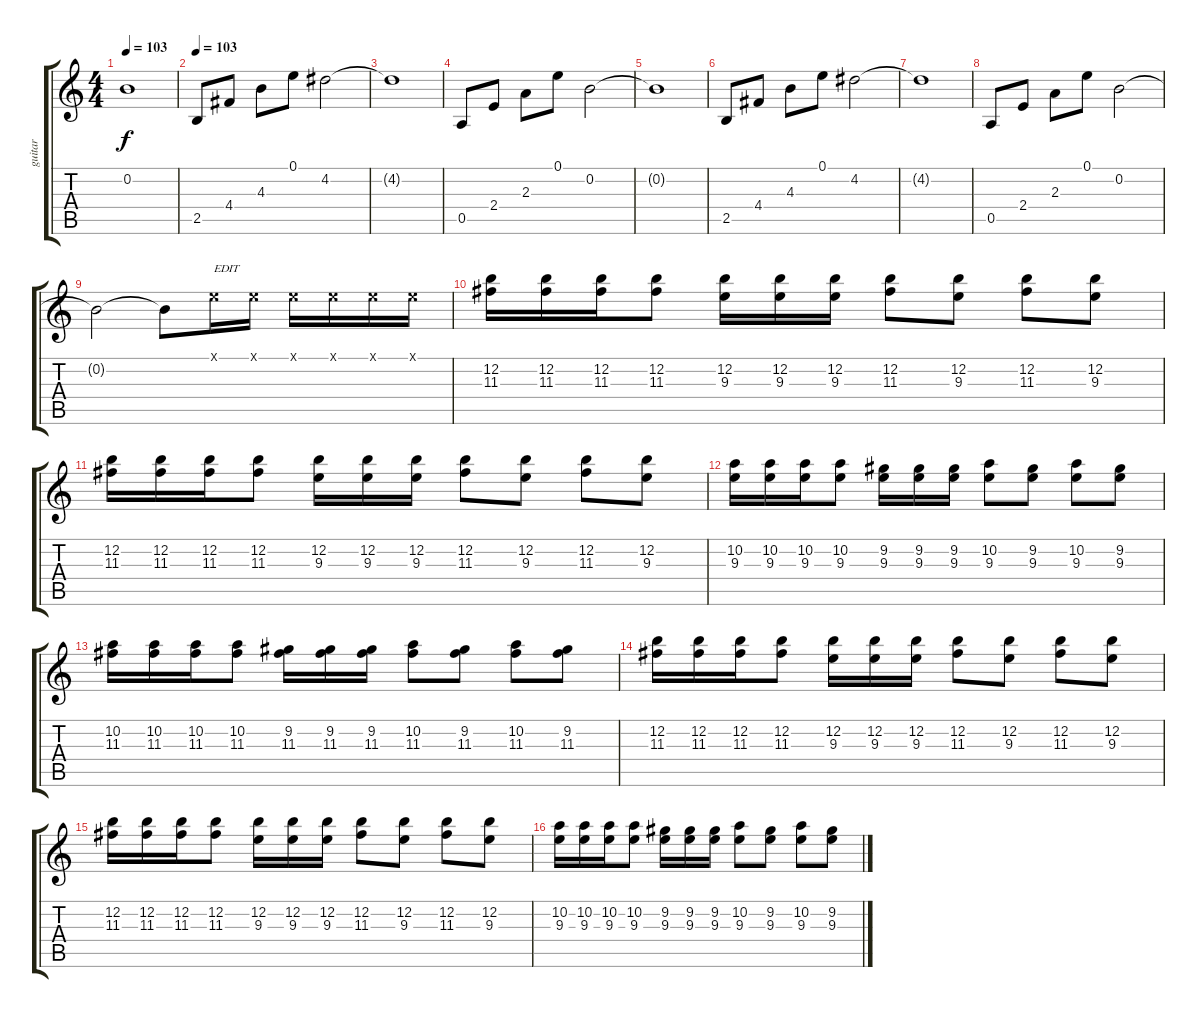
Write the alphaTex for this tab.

\track ("guitar" "guitar") {instrument overdrivenguitar}
\staff {score tabs}
\tuning (E4 B3 G3 D3 A2 E2) {hide}
\ts (4 4)
\tempo 103
\clef g2
\ks c
0.2{t}.1{dy f} |
\tempo 103
2.5.8 4.4.8 4.3.8 0.1.8 4.2.2 |
4.2{t}.1 |
0.5.8 2.4.8 2.3.8 0.1.8 0.2.2 |
0.2{t}.1 |
2.5.8 4.4.8 4.3.8 0.1.8 4.2.2 |
4.2{t}.1 |
0.5.8 2.4.8 2.3.8 0.1.8 0.2.2 |
0.2{t}.2 0.2{t}.8 0.1{x}.16{txt "EDIT"} 0.1{x}.16 0.1{x}.16 0.1{x}.16 0.1{x}.16 0.1{x}.16 |
(12.2 11.3).16{volume 7} (12.2 11.3).16 (12.2 11.3).16 (12.2 11.3).8 (12.2 9.3).16 (12.2 9.3).16 (12.2 9.3).16 (12.2 11.3).8 (12.2 9.3).8 (12.2 11.3).8 (12.2 9.3).8 |
(12.2 11.3).16 (12.2 11.3).16 (12.2 11.3).16 (12.2 11.3).8 (12.2 9.3).16 (12.2 9.3).16 (12.2 9.3).16 (12.2 11.3).8 (12.2 9.3).8 (12.2 11.3).8 (12.2 9.3).8 |
(10.2 9.3).16 (10.2 9.3).16 (10.2 9.3).16 (10.2 9.3).8 (9.2 9.3).16 (9.2 9.3).16 (9.2 9.3).16 (10.2 9.3).8 (9.2 9.3).8 (10.2 9.3).8 (9.2 9.3).8 |
(10.2 11.3).16 (10.2 11.3).16 (10.2 11.3).16 (10.2 11.3).8 (9.2 11.3).16 (9.2 11.3).16 (9.2 11.3).16 (10.2 11.3).8 (9.2 11.3).8 (10.2 11.3).8 (9.2 11.3).8 |
(12.2 11.3).16 (12.2 11.3).16 (12.2 11.3).16 (12.2 11.3).8 (12.2 9.3).16 (12.2 9.3).16 (12.2 9.3).16 (12.2 11.3).8 (12.2 9.3).8 (12.2 11.3).8 (12.2 9.3).8 |
(12.2 11.3).16 (12.2 11.3).16 (12.2 11.3).16 (12.2 11.3).8 (12.2 9.3).16 (12.2 9.3).16 (12.2 9.3).16 (12.2 11.3).8 (12.2 9.3).8 (12.2 11.3).8 (12.2 9.3).8 |
(10.2 9.3).16 (10.2 9.3).16 (10.2 9.3).16 (10.2 9.3).8 (9.2 9.3).16 (9.2 9.3).16 (9.2 9.3).16 (10.2 9.3).8 (9.2 9.3).8 (10.2 9.3).8 (9.2 9.3).8
